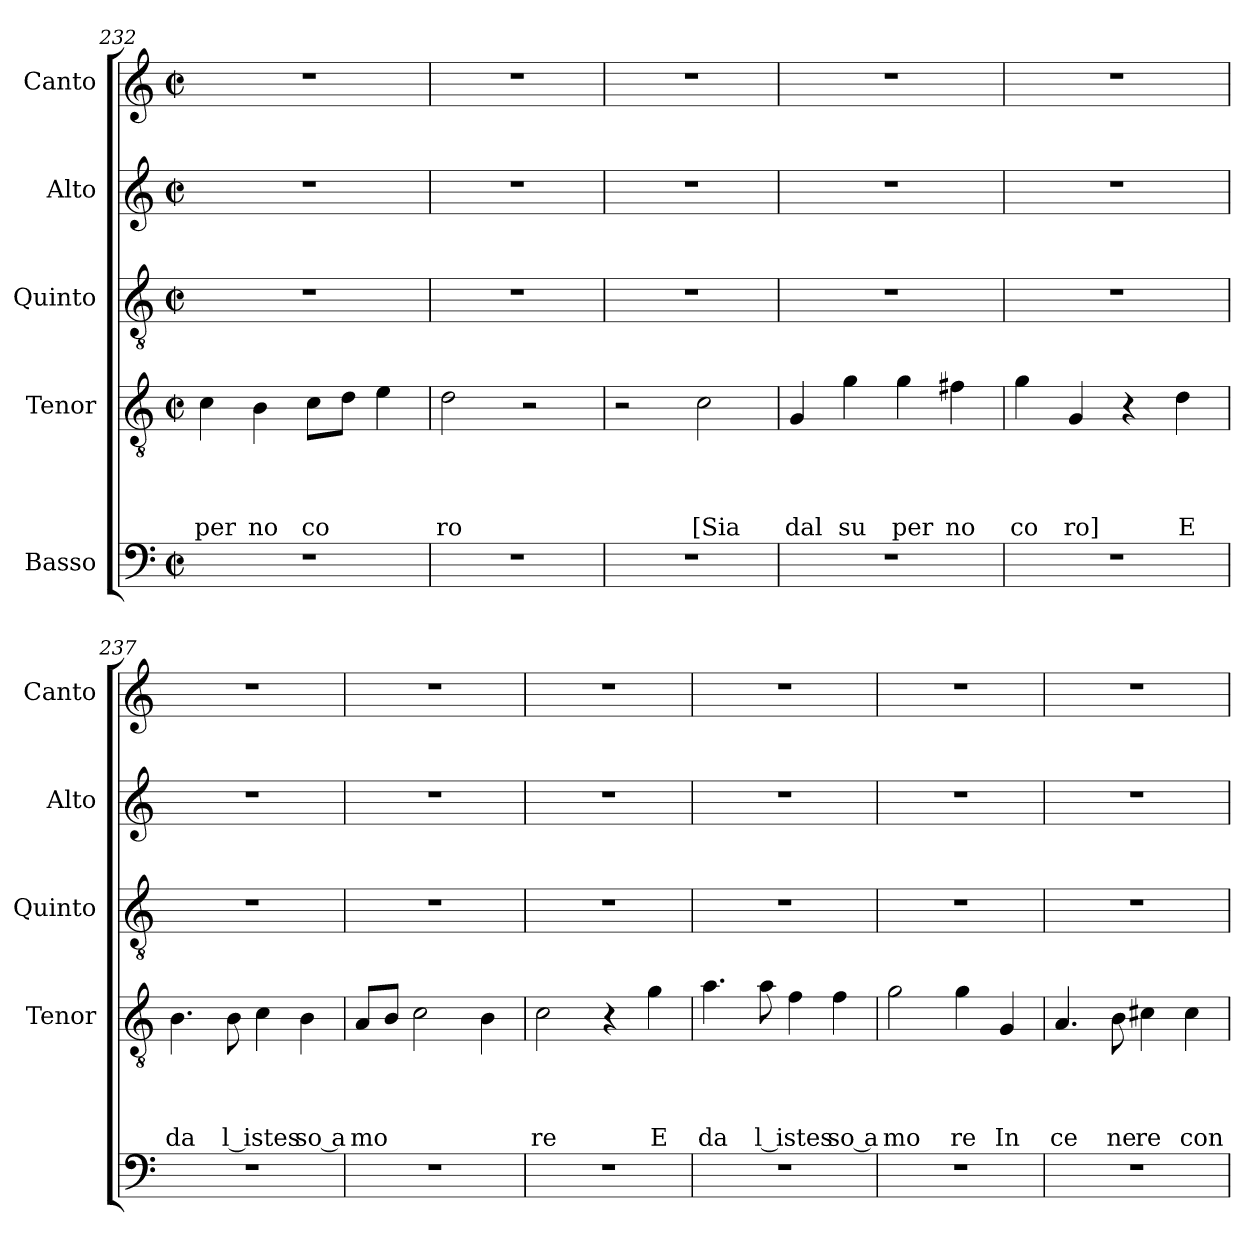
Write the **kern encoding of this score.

**kern	**kern	**text	**text	**text	**text	**kern	**kern	**kern
*part5	*part4	*part4	*part4	*part4	*part4	*part3	*part2	*part1
*staff5	*staff4	*staff4	*staff4	*staff4	*staff4	*staff3	*staff2	*staff1
*I"Basso	*I"Tenor	*	*	*	*	*I"Quinto	*I"Alto	*I"Canto
*	*I'Tenor	*	*	*	*	*I'Quinto	*I'Alto	*I'Canto
*clefF4	*clefGv2	*	*	*	*	*clefGv2	*clefG2	*clefG2
*k[]	*k[]	*	*	*	*	*k[]	*k[]	*k[]
*C:	*C:	*	*	*	*	*C:	*C:	*C:
*M2/2	*M2/2	*	*	*	*	*M2/2	*M2/2	*M2/2
*met(c|)	*met(c|)	*	*	*	*	*met(c|)	*met(c|)	*met(c|)
=232	=232	=232	=232	=232	=232	=232	=232	=232
!	!	!	!	!	!LO:LY:b	!	!	!
1r	4c\	.	.	.	per	1r	1r	1r
!	!	!	!	!	!LO:LY:b	!	!	!
.	4B\	.	.	.	no	.	.	.
!	!	!	!	!	!LO:LY:b	!	!	!
.	8c\L	.	.	.	co	.	.	.
.	8d\J	.	.	.	.	.	.	.
.	4e\	.	.	.	.	.	.	.
=233	=233	=233	=233	=233	=233	=233	=233	=233
!	!	!	!	!	!LO:LY:b	!	!	!
1r	2d\	.	.	.	ro	1r	1r	1r
.	2r	.	.	.	.	.	.	.
!!LO:LB:g=z
=234	=234	=234	=234	=234	=234	=234	=234	=234
1r	2r	.	.	.	.	1r	1r	1r
!	!	!	!	!	!LO:LY:b	!	!	!
.	2c\	.	.	.	[Sia	.	.	.
=235	=235	=235	=235	=235	=235	=235	=235	=235
!	!	!	!	!	!LO:LY:b	!	!	!
1r	4G/	.	.	.	dal	1r	1r	1r
!	!	!	!	!	!LO:LY:b	!	!	!
.	4g\	.	.	.	su	.	.	.
!	!	!	!	!	!LO:LY:b	!	!	!
.	4g\	.	.	.	per	.	.	.
!	!	!	!	!	!LO:LY:b	!	!	!
.	4f#X\	.	.	.	no	.	.	.
=236	=236	=236	=236	=236	=236	=236	=236	=236
!	!	!	!	!	!LO:LY:b	!	!	!
1r	4g\	.	.	.	co	1r	1r	1r
!	!	!	!	!	!LO:LY:b	!	!	!
.	4G/	.	.	.	ro]	.	.	.
.	4r	.	.	.	.	.	.	.
!	!	!	!	!	!LO:LY:b	!	!	!
.	4d\	.	.	.	E	.	.	.
=237	=237	=237	=237	=237	=237	=237	=237	=237
!	!	!	!	!	!LO:LY:b	!	!	!
1r	4.B\	.	.	.	da	1r	1r	1r
!	!	!	!	!	!LO:LY:b:rj	!	!	!
.	8B\	.	.	.	l istes	.	.	.
.	4c\	.	.	.	.	.	.	.
!	!	!	!	!	!LO:LY:b:rj	!	!	!
.	4B\	.	.	.	so a	.	.	.
=238	=238	=238	=238	=238	=238	=238	=238	=238
!	!	!	!	!	!LO:LY:b	!	!	!
1r	8A/L	.	.	.	mo	1r	1r	1r
.	8B/J	.	.	.	.	.	.	.
.	2c\	.	.	.	.	.	.	.
.	4B\	.	.	.	.	.	.	.
=239	=239	=239	=239	=239	=239	=239	=239	=239
!	!	!	!	!	!LO:LY:b	!	!	!
1r	2c\	.	.	.	re	1r	1r	1r
.	4r	.	.	.	.	.	.	.
!	!	!	!	!	!LO:LY:b	!	!	!
.	4g\	.	.	.	E	.	.	.
=240	=240	=240	=240	=240	=240	=240	=240	=240
!	!	!	!	!	!LO:LY:b	!	!	!
1r	4.a\	.	.	.	da	1r	1r	1r
!	!	!	!	!	!LO:LY:b:rj	!	!	!
.	8a\	.	.	.	l istes	.	.	.
.	4f\	.	.	.	.	.	.	.
!	!	!	!	!	!LO:LY:b:rj	!	!	!
.	4f\	.	.	.	so a	.	.	.
!!LO:LB:g=z
=241	=241	=241	=241	=241	=241	=241	=241	=241
!	!	!	!	!	!LO:LY:b	!	!	!
1r	2g\	.	.	.	mo	1r	1r	1r
!	!	!	!	!	!LO:LY:b	!	!	!
.	4g\	.	.	.	re	.	.	.
!	!	!	!	!	!LO:LY:b	!	!	!
.	4G/	.	.	.	In	.	.	.
=242	=242	=242	=242	=242	=242	=242	=242	=242
!	!	!	!	!	!LO:LY:b	!	!	!
1r	4.A/	.	.	.	ce	1r	1r	1r
!	!	!	!	!	!LO:LY:b	!	!	!
.	8B\	.	.	.	ne	.	.	.
!	!	!	!	!	!LO:LY:b	!	!	!
.	4c#X\	.	.	.	re	.	.	.
!	!	!	!	!	!LO:LY:b	!	!	!
.	4c#\	.	.	.	con	.	.	.
=	=	=	=	=	=	=	=	=
*-	*-	*-	*-	*-	*-	*-	*-	*-
